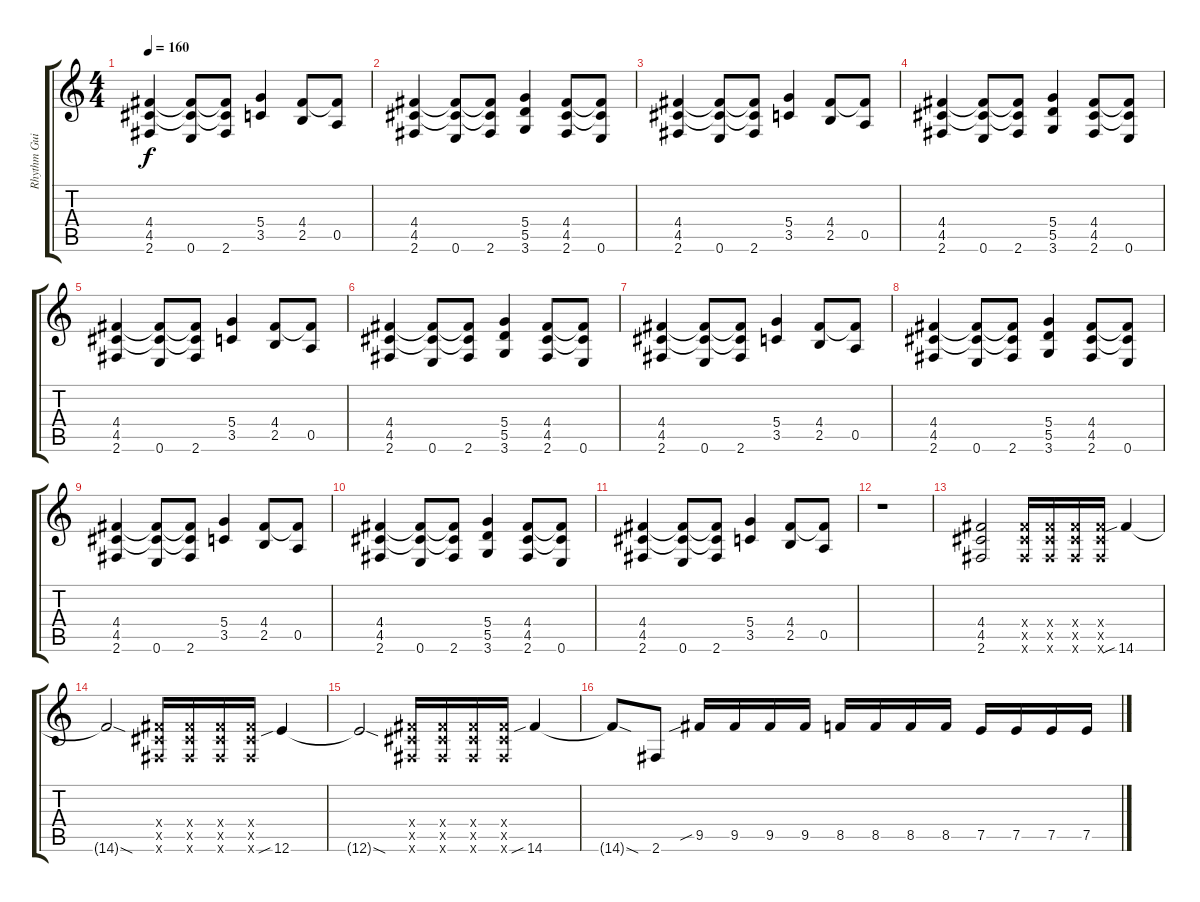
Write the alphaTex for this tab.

\track ("Rhythm Guitar (L)" "Rhythm Gui") {instrument distortionguitar}
\staff {score tabs}
\tuning (E4 B3 G3 D3 A2 E2) {hide}
\ts (4 4)
\tempo 160
\clef g2
\ks c
(4.4 4.5 2.6).4{dy f} (4.4{t} 4.5{t} 0.6).8 (4.4{t} 4.5{t} 2.6).8 (5.4 3.5).4 (4.4 2.5).8 (4.4{t} 0.5).8 |
(4.4 4.5 2.6).4 (4.4{t} 4.5{t} 0.6).8 (4.4{t} 4.5{t} 2.6).8 (5.4 5.5 3.6).4 (4.4 4.5 2.6).8 (4.4{t} 4.5{t} 0.6).8 |
(4.4 4.5 2.6).4 (4.4{t} 4.5{t} 0.6).8 (4.4{t} 4.5{t} 2.6).8 (5.4 3.5).4 (4.4 2.5).8 (4.4{t} 0.5).8 |
(4.4 4.5 2.6).4 (4.4{t} 4.5{t} 0.6).8 (4.4{t} 4.5{t} 2.6).8 (5.4 5.5 3.6).4 (4.4 4.5 2.6).8 (4.4{t} 4.5{t} 0.6).8 |
(4.4 4.5 2.6).4 (4.4{t} 4.5{t} 0.6).8 (4.4{t} 4.5{t} 2.6).8 (5.4 3.5).4 (4.4 2.5).8 (4.4{t} 0.5).8 |
(4.4 4.5 2.6).4 (4.4{t} 4.5{t} 0.6).8 (4.4{t} 4.5{t} 2.6).8 (5.4 5.5 3.6).4 (4.4 4.5 2.6).8 (4.4{t} 4.5{t} 0.6).8 |
(4.4 4.5 2.6).4 (4.4{t} 4.5{t} 0.6).8 (4.4{t} 4.5{t} 2.6).8 (5.4 3.5).4 (4.4 2.5).8 (4.4{t} 0.5).8 |
(4.4 4.5 2.6).4 (4.4{t} 4.5{t} 0.6).8 (4.4{t} 4.5{t} 2.6).8 (5.4 5.5 3.6).4 (4.4 4.5 2.6).8 (4.4{t} 4.5{t} 0.6).8 |
(4.4 4.5 2.6).4 (4.4{t} 4.5{t} 0.6).8 (4.4{t} 4.5{t} 2.6).8 (5.4 3.5).4 (4.4 2.5).8 (4.4{t} 0.5).8 |
(4.4 4.5 2.6).4 (4.4{t} 4.5{t} 0.6).8 (4.4{t} 4.5{t} 2.6).8 (5.4 5.5 3.6).4 (4.4 4.5 2.6).8 (4.4{t} 4.5{t} 0.6).8 |
(4.4 4.5 2.6).4 (4.4{t} 4.5{t} 0.6).8 (4.4{t} 4.5{t} 2.6).8 (5.4 3.5).4 (4.4 2.5).8 (4.4{t} 0.5).8 |
r.1 |
(4.4 4.5 2.6).2 (4.4{x} 4.5{x} 2.6{x}).16 (4.4{x} 4.5{x} 2.6{x}).16 (4.4{x} 4.5{x} 2.6{x}).16 (4.4{x} 4.5{x} 2.6{x}).16 14.6{sib}.4 |
14.6{sod t}.2 (4.4{x} 4.5{x} 2.6{x}).16 (4.4{x} 4.5{x} 2.6{x}).16 (4.4{x} 4.5{x} 2.6{x}).16 (4.4{x} 4.5{x} 2.6{x}).16 12.6{sib}.4 |
12.6{sod t}.2 (4.4{x} 4.5{x} 2.6{x}).16 (4.4{x} 4.5{x} 2.6{x}).16 (4.4{x} 4.5{x} 2.6{x}).16 (4.4{x} 4.5{x} 2.6{x}).16 14.6{sib}.4 |
14.6{sod t}.8 2.6.8 9.5{sib}.16 9.5.16 9.5.16 9.5.16 8.5.16 8.5.16 8.5.16 8.5.16 7.5.16 7.5.16 7.5.16 7.5.16
